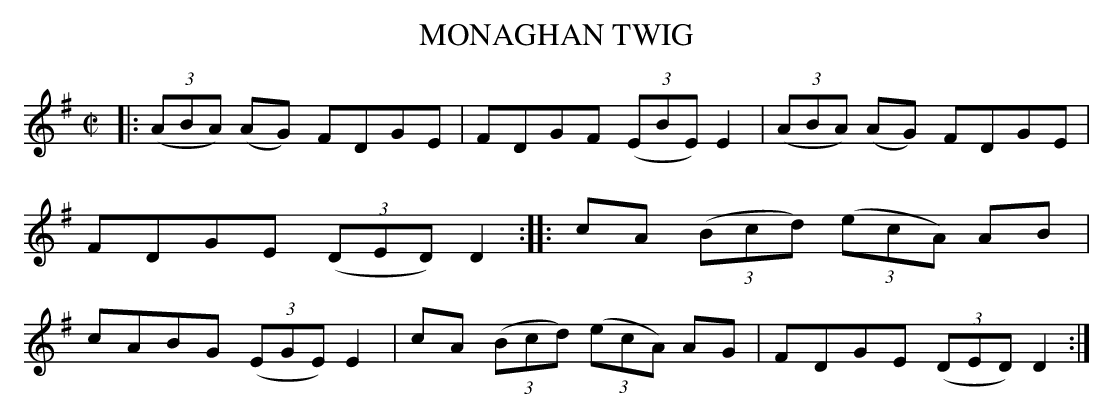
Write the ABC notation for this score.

X:1
T: MONAGHAN TWIG
M: C|
L: 1/8
K: Dmix
|:\
(3(ABA) (AG) FDGE | FDGF (3(EBE) E2 |\
(3(ABA) (AG) FDGE | FDGE (3(DED) D2 ::\
cA (3(Bcd) (3(ecA) AB | cABG (3(EGE) E2 |\
cA (3(Bcd) (3(ecA) AG | FDGE (3(DED) D2 :|
